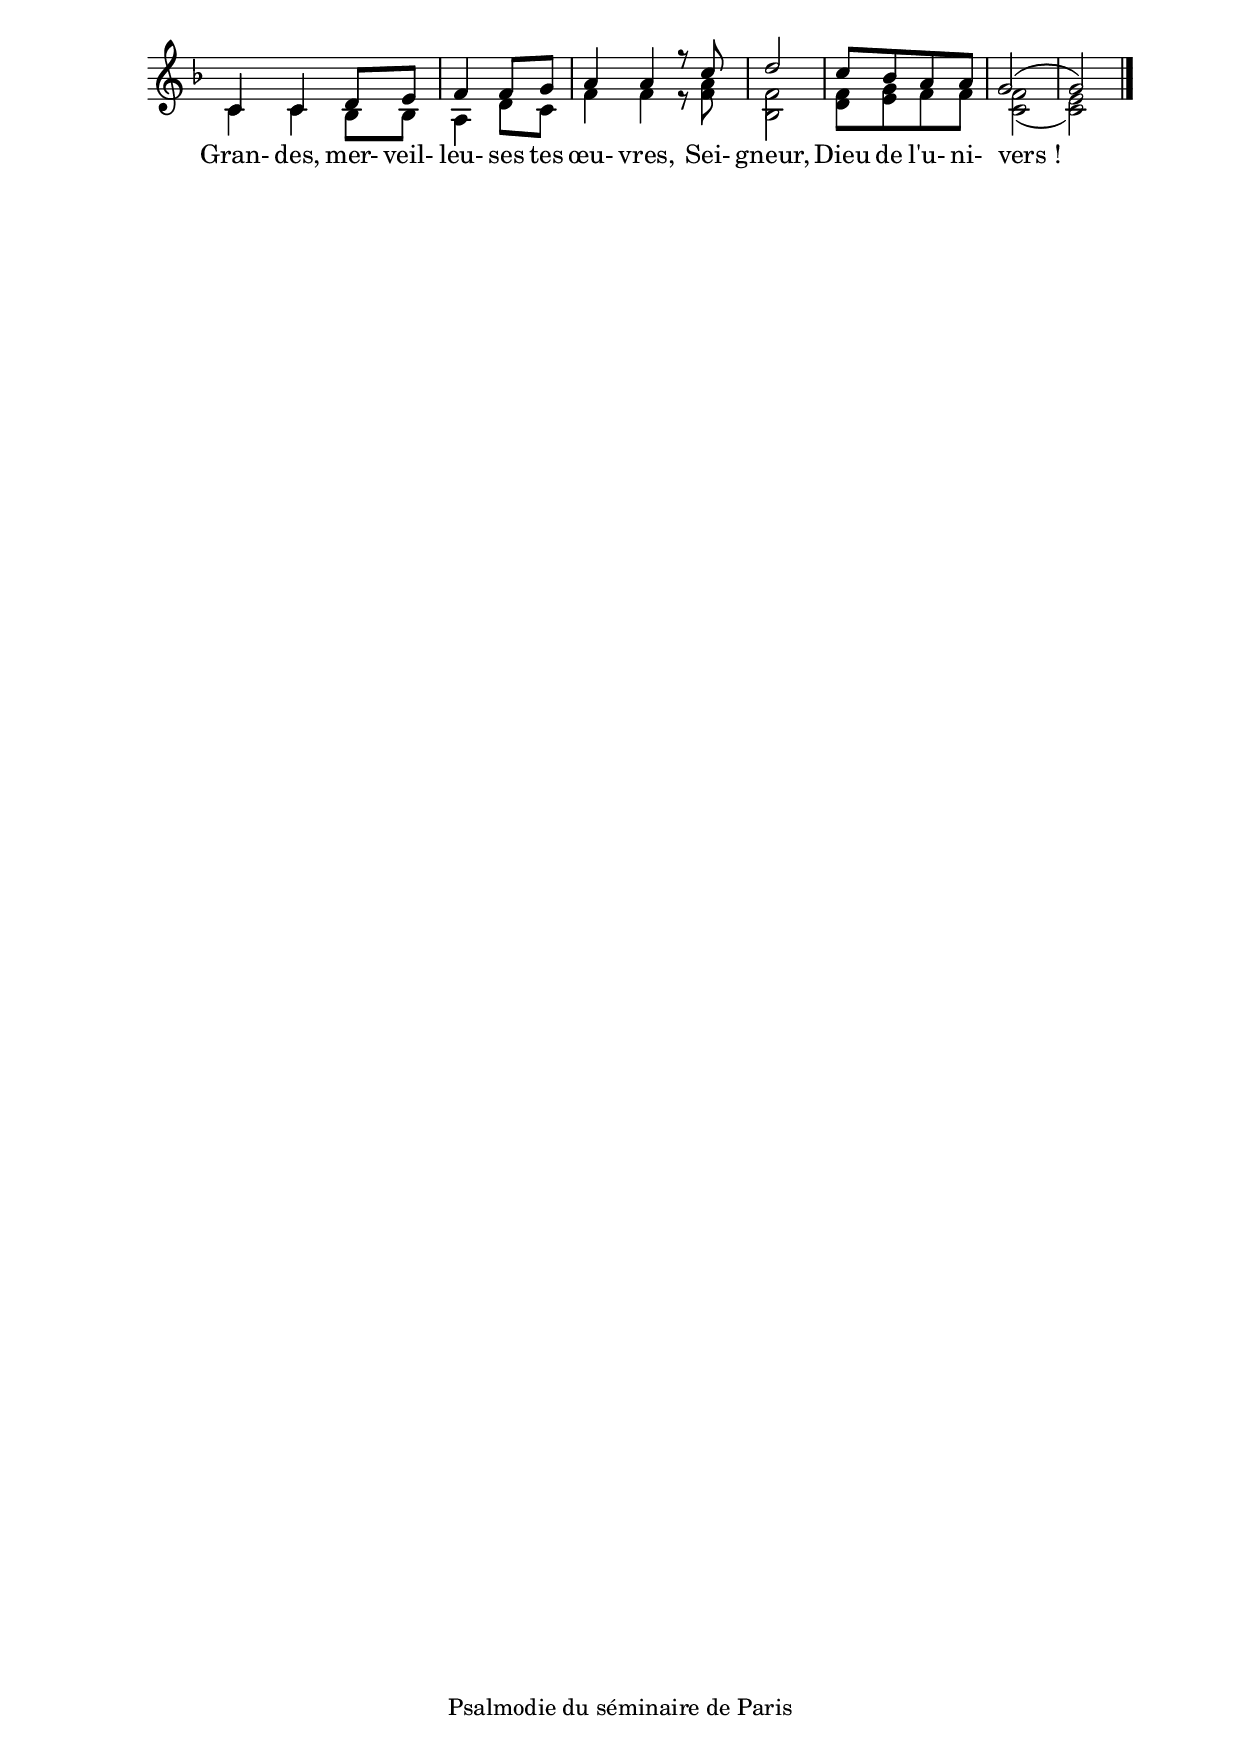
\version "2.20.0"
\language "italiano"

\header {
  %title = "Cantique du Nouveau Testament 11"
  %tagline = ##f
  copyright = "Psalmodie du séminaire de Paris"
}

armure = { \key fa \major \cadenzaOn}

Soprane   = \relative { do'4 do re8[  mi]  \bar "|" fa4 fa8[ sol]  \bar "|" la4 la r8 do       \bar "|" re2          \bar "|" do8[      sib       la la] \bar "|" sol2(     \bar "|" sol)      \bar "|." }
Alto      = \relative { do'4 do sib8[ sib] \bar "|" la4 re8[ do]   \bar "|" fa4 fa r8 <fa la>  \bar "|" <sib, fa'>2  \bar "|" <re fa>8[ <mi sol>  fa fa] \bar "|" <do fa>2( \bar "|" <do mi>)  \bar "|." }

Refrain =
\lyricmode { Gran- des, mer- veil- leu- ses tes œu- vres, Sei- gneur, Dieu de l'u- ni- vers ! }

\score {
  \new ChoirStaff <<
  \new Staff \with {\remove "Time_signature_engraver"}<<
  \armure
  \new Voice = "Sop"  { \voiceOne  \Soprane }
  \new Voice = "Alto" { \voiceTwo \Alto }
  \new Lyrics \lyricsto "Sop" { \Refrain   }
  >>
  >>
}